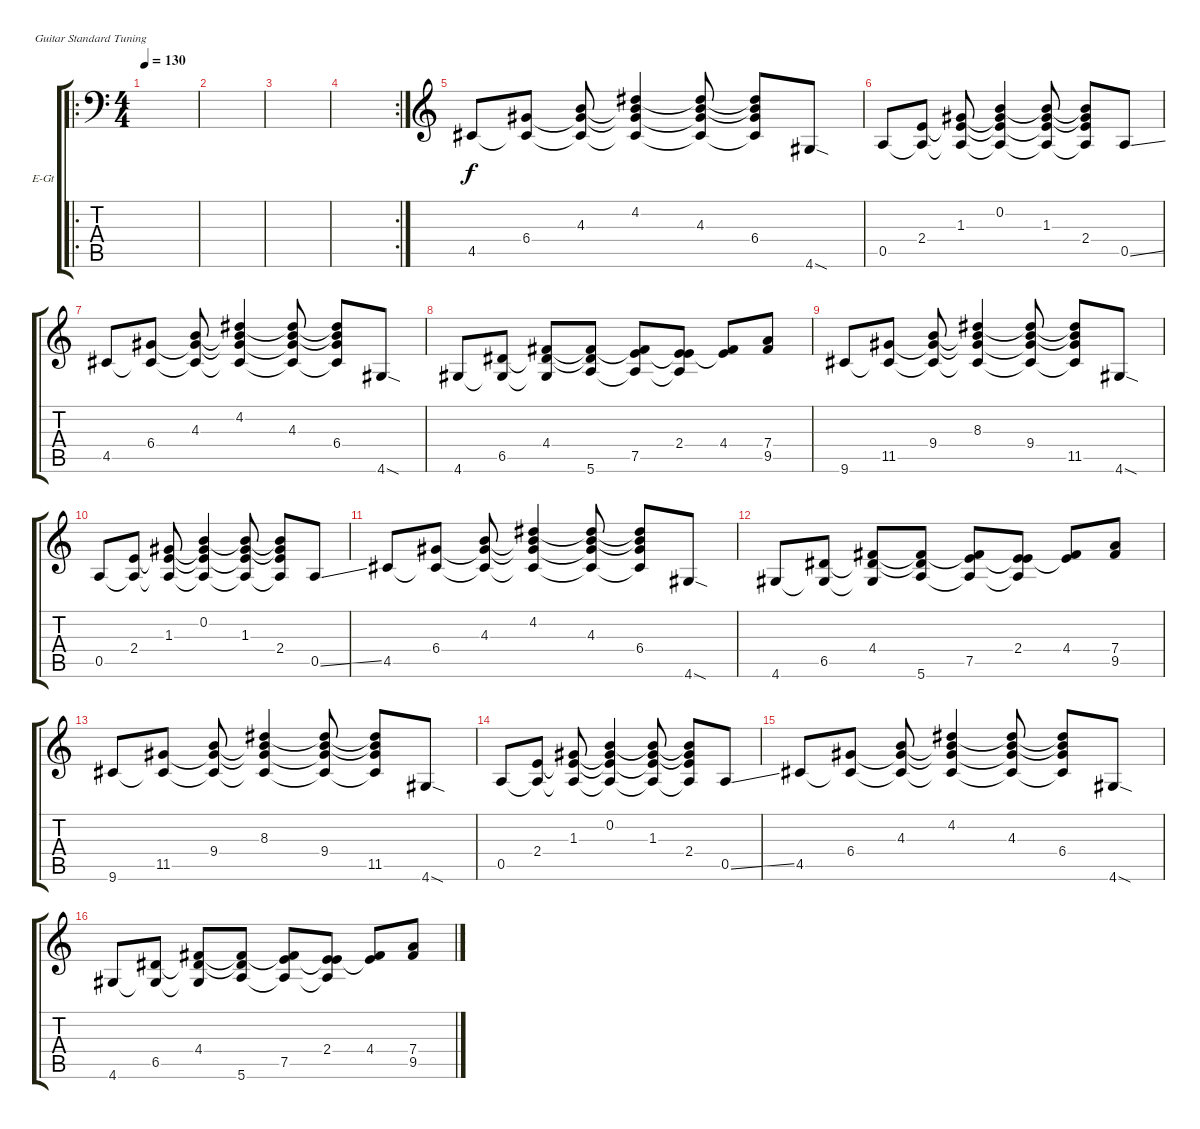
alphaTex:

\defaultSystemsLayout 4
\bracketExtendMode groupsimilarinstruments
\firstSystemTrackNameOrientation horizontal
\otherSystemsTrackNameOrientation horizontal
\track ("Electric Guitar" "E-Gt") {instrument electricguitarclean}
\staff {score tabs}
\tuning (E4 B3 G3 D3 A2 E2)
\ro
\ts (4 4)
\tempo 130
\clef f4
\ks c
|
|
|
\rc 2
|
\clef g2
4.5.8 (6.4 4.5{t}).8 (4.3 6.4{t} 4.5{t}).8 (4.2 4.3{t} 6.4{t} 4.5{t}).4 (4.3 6.4{t} 4.2{t} 4.5{t}).8 (4.2{t} 4.3{t} 6.4 4.5{t}).8 4.6{sod}.8 |
0.5.8 (2.4 0.5{t}).8 (1.3 2.4{t} 0.5{t}).8 (0.2 1.3{t} 2.4{t} 0.5{t}).4 (1.3 2.4{t} 0.2{t} 0.5{t}).8 (0.2{t} 1.3{t} 2.4 0.5{t}).8 0.5{ss}.8 |
4.5.8 (6.4 4.5{t}).8 (4.3 6.4{t} 4.5{t}).8 (4.2 4.3{t} 6.4{t} 4.5{t}).4 (4.3 6.4{t} 4.2{t} 4.5{t}).8 (4.2{t} 4.3{t} 6.4 4.5{t}).8 4.6{sod}.8 |
4.6.8 (6.5 4.6{t}).8 (4.4 4.6{t} 6.5{t}).8 (6.5{t} 5.6 4.4{t}).8 (4.4{t} 7.5 5.6{t}).8 (7.5{t} 2.4 5.6{t}).8 (7.5{t} 4.4).8 (7.4 9.5).8 |
9.6.8 (11.5 9.6{t}).8 (9.4 11.5{t} 9.6{t}).8 (8.3 9.4{t} 11.5{t} 9.6{t}).4 (9.4 11.5{t} 8.3{t} 9.6{t}).8 (8.3{t} 9.4{t} 11.5 9.6{t}).8 4.6{sod}.8 |
0.5.8 (2.4 0.5{t}).8 (1.3 2.4{t} 0.5{t}).8 (0.2 1.3{t} 2.4{t} 0.5{t}).4 (1.3 2.4{t} 0.2{t} 0.5{t}).8 (0.2{t} 1.3{t} 2.4 0.5{t}).8 0.5{ss}.8 |
4.5.8 (6.4 4.5{t}).8 (4.3 6.4{t} 4.5{t}).8 (4.2 4.3{t} 6.4{t} 4.5{t}).4 (4.3 6.4{t} 4.2{t} 4.5{t}).8 (4.2{t} 4.3{t} 6.4 4.5{t}).8 4.6{sod}.8 |
4.6.8 (6.5 4.6{t}).8 (4.4 4.6{t} 6.5{t}).8 (6.5{t} 5.6 4.4{t}).8 (4.4{t} 7.5 5.6{t}).8 (7.5{t} 2.4 5.6{t}).8 (7.5{t} 4.4).8 (7.4 9.5).8 |
9.6.8 (11.5 9.6{t}).8 (9.4 11.5{t} 9.6{t}).8 (8.3 9.4{t} 11.5{t} 9.6{t}).4 (9.4 11.5{t} 8.3{t} 9.6{t}).8 (8.3{t} 9.4{t} 11.5 9.6{t}).8 4.6{sod}.8 |
0.5.8 (2.4 0.5{t}).8 (1.3 2.4{t} 0.5{t}).8 (0.2 1.3{t} 2.4{t} 0.5{t}).4 (1.3 2.4{t} 0.2{t} 0.5{t}).8 (0.2{t} 1.3{t} 2.4 0.5{t}).8 0.5{ss}.8 |
4.5.8 (6.4 4.5{t}).8 (4.3 6.4{t} 4.5{t}).8 (4.2 4.3{t} 6.4{t} 4.5{t}).4 (4.3 6.4{t} 4.2{t} 4.5{t}).8 (4.2{t} 4.3{t} 6.4 4.5{t}).8 4.6{sod}.8 |
4.6.8 (6.5 4.6{t}).8 (4.4 4.6{t} 6.5{t}).8 (6.5{t} 5.6 4.4{t}).8 (4.4{t} 7.5 5.6{t}).8 (7.5{t} 2.4 5.6{t}).8 (7.5{t} 4.4).8 (7.4 9.5).8
